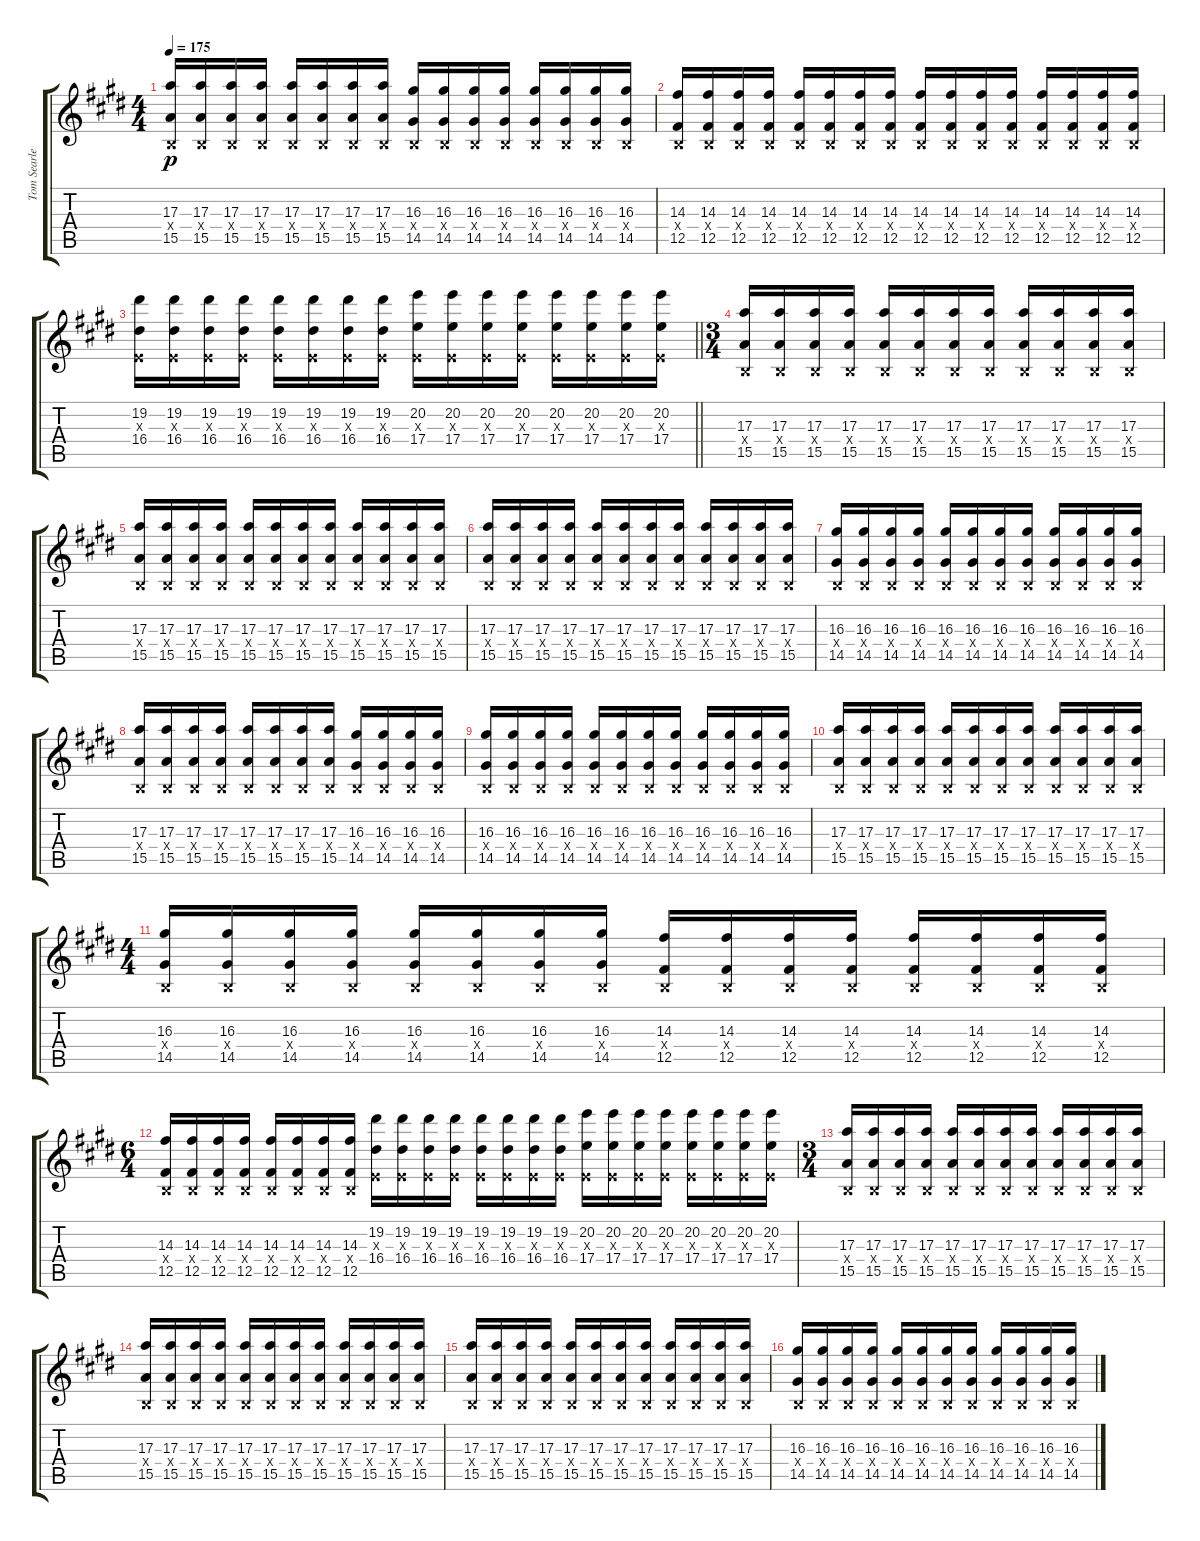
\track ("Tom Searle" "Tom Searle") {instrument distortionguitar}
\staff {score tabs}
\tuning (Db4 Ab3 E3 B2 Gb2 B1) {hide}
\ts (4 4)
\tempo 175
\clef g2
\ks e
(17.3 0.4{x} 15.5).16{dy p} (17.3 0.4{x} 15.5).16 (17.3 0.4{x} 15.5).16 (17.3 0.4{x} 15.5).16 (17.3 0.4{x} 15.5).16 (17.3 0.4{x} 15.5).16 (17.3 0.4{x} 15.5).16 (17.3 0.4{x} 15.5).16 (16.3 0.4{x} 14.5).16 (16.3 0.4{x} 14.5).16 (16.3 0.4{x} 14.5).16 (16.3 0.4{x} 14.5).16 (16.3 0.4{x} 14.5).16 (16.3 0.4{x} 14.5).16 (16.3 0.4{x} 14.5).16 (16.3 0.4{x} 14.5).16 |
(14.3 0.4{x} 12.5).16 (14.3 0.4{x} 12.5).16 (14.3 0.4{x} 12.5).16 (14.3 0.4{x} 12.5).16 (14.3 0.4{x} 12.5).16 (14.3 0.4{x} 12.5).16 (14.3 0.4{x} 12.5).16 (14.3 0.4{x} 12.5).16 (14.3 0.4{x} 12.5).16 (14.3 0.4{x} 12.5).16 (14.3 0.4{x} 12.5).16 (14.3 0.4{x} 12.5).16 (14.3 0.4{x} 12.5).16 (14.3 0.4{x} 12.5).16 (14.3 0.4{x} 12.5).16 (14.3 0.4{x} 12.5).16 |
\barLineRight lightlight
(19.2 0.3{x} 16.4).16 (19.2 0.3{x} 16.4).16 (19.2 0.3{x} 16.4).16 (19.2 0.3{x} 16.4).16 (19.2 0.3{x} 16.4).16 (19.2 0.3{x} 16.4).16 (19.2 0.3{x} 16.4).16 (19.2 0.3{x} 16.4).16 (20.2 0.3{x} 17.4).16 (20.2 0.3{x} 17.4).16 (20.2 0.3{x} 17.4).16 (20.2 0.3{x} 17.4).16 (20.2 0.3{x} 17.4).16 (20.2 0.3{x} 17.4).16 (20.2 0.3{x} 17.4).16 (20.2 0.3{x} 17.4).16 |
\ts (3 4)
(17.3 0.4{x} 15.5).16 (17.3 0.4{x} 15.5).16 (17.3 0.4{x} 15.5).16 (17.3 0.4{x} 15.5).16 (17.3 0.4{x} 15.5).16 (17.3 0.4{x} 15.5).16 (17.3 0.4{x} 15.5).16 (17.3 0.4{x} 15.5).16 (17.3 0.4{x} 15.5).16 (17.3 0.4{x} 15.5).16 (17.3 0.4{x} 15.5).16 (17.3 0.4{x} 15.5).16 |
(17.3 0.4{x} 15.5).16 (17.3 0.4{x} 15.5).16 (17.3 0.4{x} 15.5).16 (17.3 0.4{x} 15.5).16 (17.3 0.4{x} 15.5).16 (17.3 0.4{x} 15.5).16 (17.3 0.4{x} 15.5).16 (17.3 0.4{x} 15.5).16 (17.3 0.4{x} 15.5).16 (17.3 0.4{x} 15.5).16 (17.3 0.4{x} 15.5).16 (17.3 0.4{x} 15.5).16 |
(17.3 0.4{x} 15.5).16 (17.3 0.4{x} 15.5).16 (17.3 0.4{x} 15.5).16 (17.3 0.4{x} 15.5).16 (17.3 0.4{x} 15.5).16 (17.3 0.4{x} 15.5).16 (17.3 0.4{x} 15.5).16 (17.3 0.4{x} 15.5).16 (17.3 0.4{x} 15.5).16 (17.3 0.4{x} 15.5).16 (17.3 0.4{x} 15.5).16 (17.3 0.4{x} 15.5).16 |
(16.3 0.4{x} 14.5).16 (16.3 0.4{x} 14.5).16 (16.3 0.4{x} 14.5).16 (16.3 0.4{x} 14.5).16 (16.3 0.4{x} 14.5).16 (16.3 0.4{x} 14.5).16 (16.3 0.4{x} 14.5).16 (16.3 0.4{x} 14.5).16 (16.3 0.4{x} 14.5).16 (16.3 0.4{x} 14.5).16 (16.3 0.4{x} 14.5).16 (16.3 0.4{x} 14.5).16 |
(17.3 0.4{x} 15.5).16 (17.3 0.4{x} 15.5).16 (17.3 0.4{x} 15.5).16 (17.3 0.4{x} 15.5).16 (17.3 0.4{x} 15.5).16 (17.3 0.4{x} 15.5).16 (17.3 0.4{x} 15.5).16 (17.3 0.4{x} 15.5).16 (16.3 0.4{x} 14.5).16 (16.3 0.4{x} 14.5).16 (16.3 0.4{x} 14.5).16 (16.3 0.4{x} 14.5).16 |
(16.3 0.4{x} 14.5).16 (16.3 0.4{x} 14.5).16 (16.3 0.4{x} 14.5).16 (16.3 0.4{x} 14.5).16 (16.3 0.4{x} 14.5).16 (16.3 0.4{x} 14.5).16 (16.3 0.4{x} 14.5).16 (16.3 0.4{x} 14.5).16 (16.3 0.4{x} 14.5).16 (16.3 0.4{x} 14.5).16 (16.3 0.4{x} 14.5).16 (16.3 0.4{x} 14.5).16 |
(17.3 0.4{x} 15.5).16 (17.3 0.4{x} 15.5).16 (17.3 0.4{x} 15.5).16 (17.3 0.4{x} 15.5).16 (17.3 0.4{x} 15.5).16 (17.3 0.4{x} 15.5).16 (17.3 0.4{x} 15.5).16 (17.3 0.4{x} 15.5).16 (17.3 0.4{x} 15.5).16 (17.3 0.4{x} 15.5).16 (17.3 0.4{x} 15.5).16 (17.3 0.4{x} 15.5).16 |
\ts (4 4)
(16.3 0.4{x} 14.5).16 (16.3 0.4{x} 14.5).16 (16.3 0.4{x} 14.5).16 (16.3 0.4{x} 14.5).16 (16.3 0.4{x} 14.5).16 (16.3 0.4{x} 14.5).16 (16.3 0.4{x} 14.5).16 (16.3 0.4{x} 14.5).16 (14.3 0.4{x} 12.5).16 (14.3 0.4{x} 12.5).16 (14.3 0.4{x} 12.5).16 (14.3 0.4{x} 12.5).16 (14.3 0.4{x} 12.5).16 (14.3 0.4{x} 12.5).16 (14.3 0.4{x} 12.5).16 (14.3 0.4{x} 12.5).16 |
\ts (6 4)
(14.3 0.4{x} 12.5).16 (14.3 0.4{x} 12.5).16 (14.3 0.4{x} 12.5).16 (14.3 0.4{x} 12.5).16 (14.3 0.4{x} 12.5).16 (14.3 0.4{x} 12.5).16 (14.3 0.4{x} 12.5).16 (14.3 0.4{x} 12.5).16 (19.2 0.3{x} 16.4).16 (19.2 0.3{x} 16.4).16 (19.2 0.3{x} 16.4).16 (19.2 0.3{x} 16.4).16 (19.2 0.3{x} 16.4).16 (19.2 0.3{x} 16.4).16 (19.2 0.3{x} 16.4).16 (19.2 0.3{x} 16.4).16 (20.2 0.3{x} 17.4).16 (20.2 0.3{x} 17.4).16 (20.2 0.3{x} 17.4).16 (20.2 0.3{x} 17.4).16 (20.2 0.3{x} 17.4).16 (20.2 0.3{x} 17.4).16 (20.2 0.3{x} 17.4).16 (20.2 0.3{x} 17.4).16 |
\ts (3 4)
(17.3 0.4{x} 15.5).16 (17.3 0.4{x} 15.5).16 (17.3 0.4{x} 15.5).16 (17.3 0.4{x} 15.5).16 (17.3 0.4{x} 15.5).16 (17.3 0.4{x} 15.5).16 (17.3 0.4{x} 15.5).16 (17.3 0.4{x} 15.5).16 (17.3 0.4{x} 15.5).16 (17.3 0.4{x} 15.5).16 (17.3 0.4{x} 15.5).16 (17.3 0.4{x} 15.5).16 |
(17.3 0.4{x} 15.5).16 (17.3 0.4{x} 15.5).16 (17.3 0.4{x} 15.5).16 (17.3 0.4{x} 15.5).16 (17.3 0.4{x} 15.5).16 (17.3 0.4{x} 15.5).16 (17.3 0.4{x} 15.5).16 (17.3 0.4{x} 15.5).16 (17.3 0.4{x} 15.5).16 (17.3 0.4{x} 15.5).16 (17.3 0.4{x} 15.5).16 (17.3 0.4{x} 15.5).16 |
(17.3 0.4{x} 15.5).16 (17.3 0.4{x} 15.5).16 (17.3 0.4{x} 15.5).16 (17.3 0.4{x} 15.5).16 (17.3 0.4{x} 15.5).16 (17.3 0.4{x} 15.5).16 (17.3 0.4{x} 15.5).16 (17.3 0.4{x} 15.5).16 (17.3 0.4{x} 15.5).16 (17.3 0.4{x} 15.5).16 (17.3 0.4{x} 15.5).16 (17.3 0.4{x} 15.5).16 |
(16.3 0.4{x} 14.5).16 (16.3 0.4{x} 14.5).16 (16.3 0.4{x} 14.5).16 (16.3 0.4{x} 14.5).16 (16.3 0.4{x} 14.5).16 (16.3 0.4{x} 14.5).16 (16.3 0.4{x} 14.5).16 (16.3 0.4{x} 14.5).16 (16.3 0.4{x} 14.5).16 (16.3 0.4{x} 14.5).16 (16.3 0.4{x} 14.5).16 (16.3 0.4{x} 14.5).16
